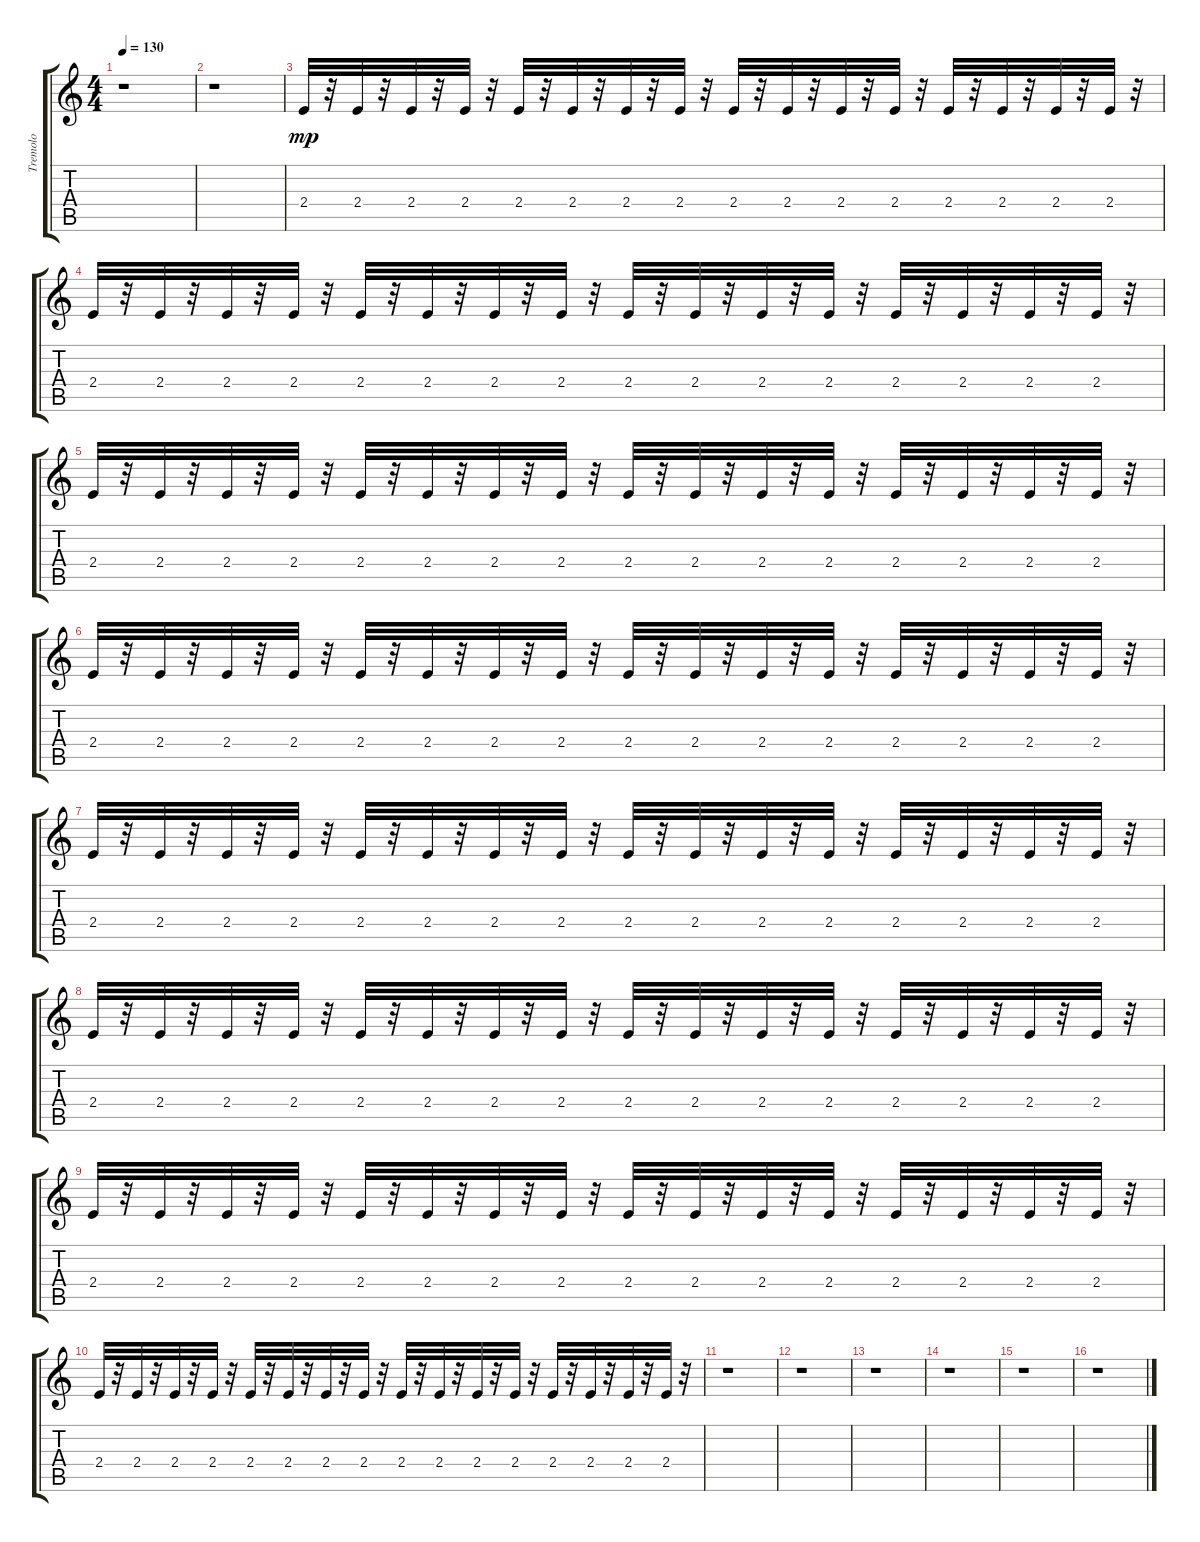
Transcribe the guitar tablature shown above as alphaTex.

\track ("Tremolo" "Tremolo") {instrument electricguitarjazz}
\staff {score tabs}
\tuning (E4 B3 G3 D3 A2 E2) {hide}
\ts (4 4)
\tempo 130
\clef g2
\ks c
r.1{dy mp} |
r.1 |
2.4.32 r.32 2.4.32 r.32 2.4.32 r.32 2.4.32 r.32 2.4.32 r.32 2.4.32 r.32 2.4.32 r.32 2.4.32 r.32 2.4.32 r.32 2.4.32 r.32 2.4.32 r.32 2.4.32 r.32 2.4.32 r.32 2.4.32 r.32 2.4.32 r.32 2.4.32 r.32 |
2.4.32 r.32 2.4.32 r.32 2.4.32 r.32 2.4.32 r.32 2.4.32 r.32 2.4.32 r.32 2.4.32 r.32 2.4.32 r.32 2.4.32 r.32 2.4.32 r.32 2.4.32 r.32 2.4.32 r.32 2.4.32 r.32 2.4.32 r.32 2.4.32 r.32 2.4.32 r.32 |
2.4.32 r.32 2.4.32 r.32 2.4.32 r.32 2.4.32 r.32 2.4.32 r.32 2.4.32 r.32 2.4.32 r.32 2.4.32 r.32 2.4.32 r.32 2.4.32 r.32 2.4.32 r.32 2.4.32 r.32 2.4.32 r.32 2.4.32 r.32 2.4.32 r.32 2.4.32 r.32 |
2.4.32 r.32 2.4.32 r.32 2.4.32 r.32 2.4.32 r.32 2.4.32 r.32 2.4.32 r.32 2.4.32 r.32 2.4.32 r.32 2.4.32 r.32 2.4.32 r.32 2.4.32 r.32 2.4.32 r.32 2.4.32 r.32 2.4.32 r.32 2.4.32 r.32 2.4.32 r.32 |
2.4.32 r.32 2.4.32 r.32 2.4.32 r.32 2.4.32 r.32 2.4.32 r.32 2.4.32 r.32 2.4.32 r.32 2.4.32 r.32 2.4.32 r.32 2.4.32 r.32 2.4.32 r.32 2.4.32 r.32 2.4.32 r.32 2.4.32 r.32 2.4.32 r.32 2.4.32 r.32 |
2.4.32 r.32 2.4.32 r.32 2.4.32 r.32 2.4.32 r.32 2.4.32 r.32 2.4.32 r.32 2.4.32 r.32 2.4.32 r.32 2.4.32 r.32 2.4.32{balance 14} r.32 2.4.32{balance 11} r.32 2.4.32{balance 9} r.32 2.4.32{balance 9} r.32 2.4.32{balance 7} r.32 2.4.32{balance 5} r.32 2.4.32{balance 4} r.32 |
2.4.32{balance 3} r.32 2.4.32{balance 2} r.32 2.4.32{balance 2} r.32 2.4.32{balance 2} r.32 2.4.32 r.32 2.4.32{balance 1} r.32 2.4.32{balance 1} r.32 2.4.32{balance 1} r.32 2.4.32{balance 0} r.32 2.4.32{balance 0} r.32 2.4.32{balance 0} r.32 2.4.32 r.32 2.4.32 r.32 2.4.32{balance 0} r.32 2.4.32{balance 0} r.32 2.4.32{balance 0} r.32 |
2.4.32{balance 1} r.32 2.4.32{balance 2} r.32 2.4.32{balance 3} r.32 2.4.32{balance 6} r.32 2.4.32{balance 15} r.32 2.4.32{balance 16} r.32 2.4.32 r.32 2.4.32 r.32 2.4.32 r.32 2.4.32 r.32 2.4.32 r.32 2.4.32 r.32 2.4.32 r.32 2.4.32 r.32 2.4.32 r.32 2.4.32 r.32 |
r.1 |
r.1 |
r.1 |
r.1 |
r.1 |
r.1
